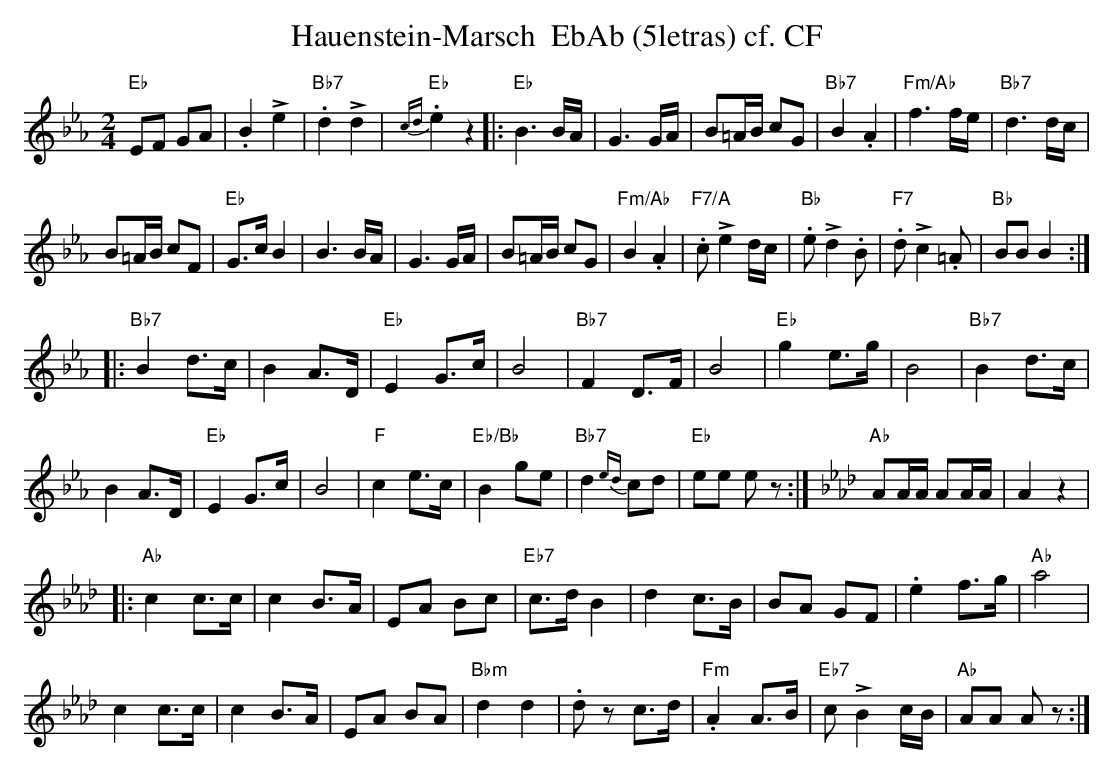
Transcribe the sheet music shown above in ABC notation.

X:1
T:Hauenstein-Marsch  EbAb (5letras) cf. CF
M:2/4
L:1/8
K:Ebmaj%%MIDI gchordon
"Eb"EF GA | .B2!>!e2 | "Bb7".d2!>!d2 | "Eb"{cd}.e2 z2 |: "Eb"B3B/2A/2 | G3G/2A/2 | B=A/2B/2 cG | "Bb7"B2.A2 | "Fm/Ab"f3f/2e/2 | "Bb7"d3d/2c/2 |
B=A/2B/2 cF | "Eb"G>cB2 | B3B/2A/2 | G3G/2A/2 | B=A/2B/2 cG | "Fm/Ab"B2.A2 | "F7/A".c!>!e2d/2c/2 | "Bb".e!>!d2.B | "F7".d!>!c2.=A | "Bb"BBB2 ::
"Bb7"B2d>c | B2 A>D | "Eb"E2G>c | B4 | "Bb7"F2D>F | B4 | "Eb"g2e>g | B4 | "Bb7"B2d>c |
B2A>D | "Eb"E2G>c | B4 | "F"c2e>c | "Eb/Bb"B2ge | "Bb7"d2 {ed}cd | "Eb"ee ez :| [K:Abmaj] "Ab"AA/2A/2 AA/2A/2 | A2z2 |
|: "Ab"c2c>c | c2B>A | EA Bc | "Eb7"c>dB2 | d2c>B | BA GF | .e2f>g | "Ab"a4 |
c2c>c | c2B>A | EA BA | "Bbm"d2d2 | .dz c>d | "Fm".A2A>B | "Eb7"c!>!B2c/2B/2 | "Ab"AA Az :|
